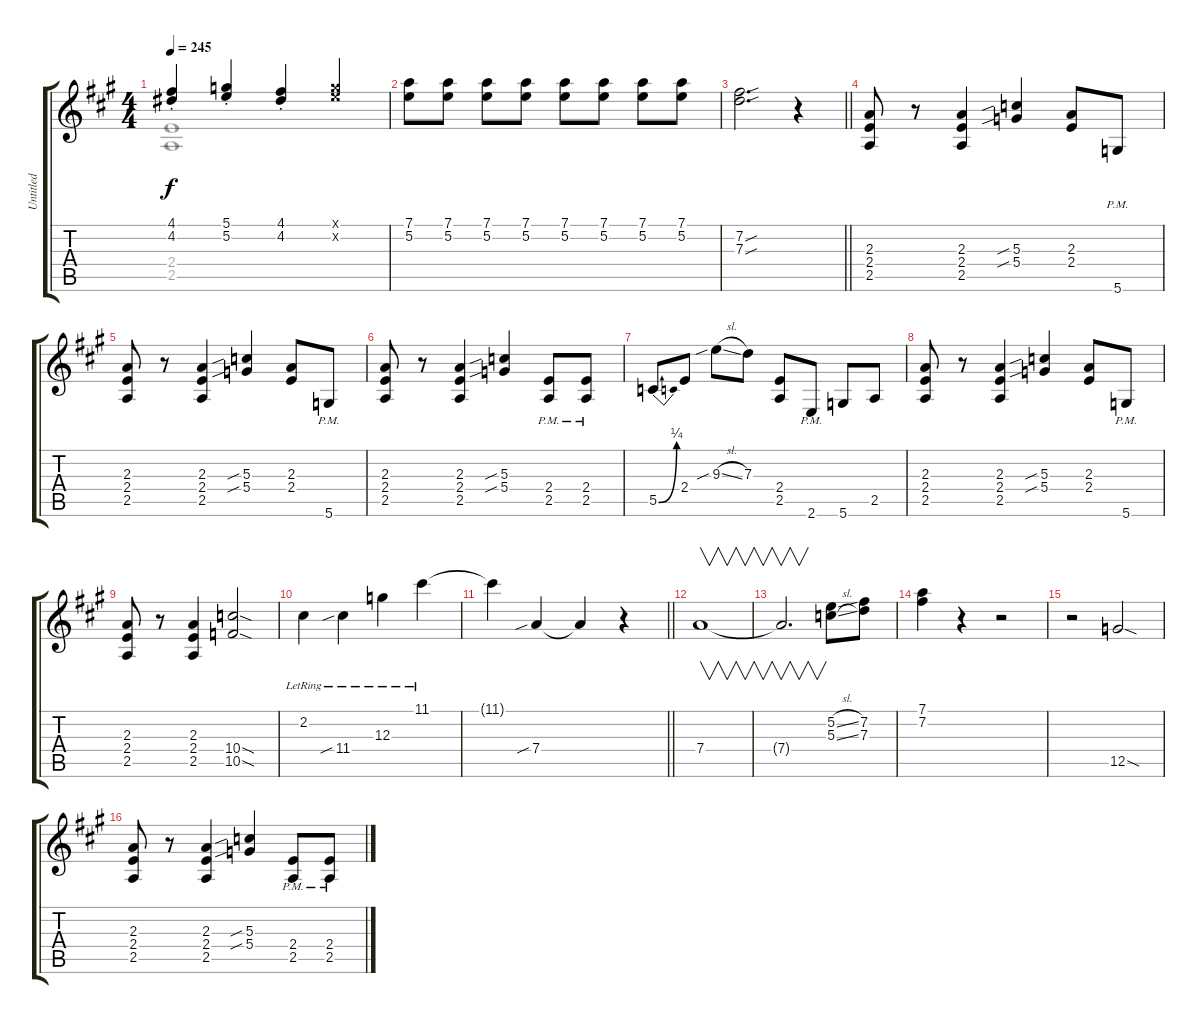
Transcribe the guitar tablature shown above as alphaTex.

\track ("Untitled" "Untitled") {instrument acousticguitarsteel}
\staff {score tabs}
\tuning (D4 B3 G3 D3 G2 D2) {hide}
\voice
\ts (4 4)
\tempo 245
\clef g2
\ks a
(4.1{st} 4.2{st}).4{dy f} (5.1{st} 5.2{st}).4 (4.1{st} 4.2{st}).4 (5.1{x} 5.2{x}).4 |
(7.1 5.2).8 (7.1 5.2).8 (7.1 5.2).8 (7.1 5.2).8 (7.1 5.2).8 (7.1 5.2).8 (7.1 5.2).8 (7.1 5.2).8 |
\barLineRight lightlight
(7.2{sou} 7.3{sou}).2{d} r.4 |
(2.3 2.4 2.5).8 r.8 (2.3 2.4 2.5).4 (5.3{sib} 5.4{sib}).4 (2.3 2.4).8 5.6{pm}.8 |
(2.3 2.4 2.5).8 r.8 (2.3 2.4 2.5).4 (5.3{sib} 5.4{sib}).4 (2.3 2.4).8 5.6{pm}.8 |
(2.3 2.4 2.5).8 r.8 (2.3 2.4 2.5).4 (5.3{sib} 5.4{sib}).4 (2.4{pm} 2.5{pm}).8 (2.4{pm} 2.5{pm}).8 |
5.5{be (bend 0 0 60 1)}.8 2.4.8 9.3{sib sl}.8 7.3.8 (2.4 2.5).8 2.6{pm}.8 5.6.8 2.5.8 |
(2.3 2.4 2.5).8 r.8 (2.3 2.4 2.5).4 (5.3{sib} 5.4{sib}).4 (2.3 2.4).8 5.6{pm}.8 |
(2.3 2.4 2.5).8 r.8 (2.3 2.4 2.5).4 (10.4{sod} 10.5{sod}).2 |
2.2{lr}.4 11.4{sib lr}.4 12.3{lr}.4 11.1{lr}.4 |
\barLineRight lightlight
11.1{t}.4 7.4{sib}.4 7.4{t}.4 r.4 |
7.4.1{v} |
7.4{t}.2{v d} (5.2{sl} 5.3{sl}).8 (7.2 7.3).8 |
(7.1 7.2).4 r.4 r.2 |
r.2 12.5{sod}.2 |
(2.3 2.4 2.5).8 r.8 (2.3 2.4 2.5).4 (5.3{sib} 5.4{sib}).4 (2.4{pm} 2.5{pm}).8 (2.4{pm} 2.5{pm}).8
\voice
\clef g2
\ottava regular
\simile none
\ks a
(2.4{t} 2.5{t}).1{dy f} |
|
\barLineRight lightlight
|
|
|
|
|
|
|
|
\barLineRight lightlight
|
|
|
|
|
